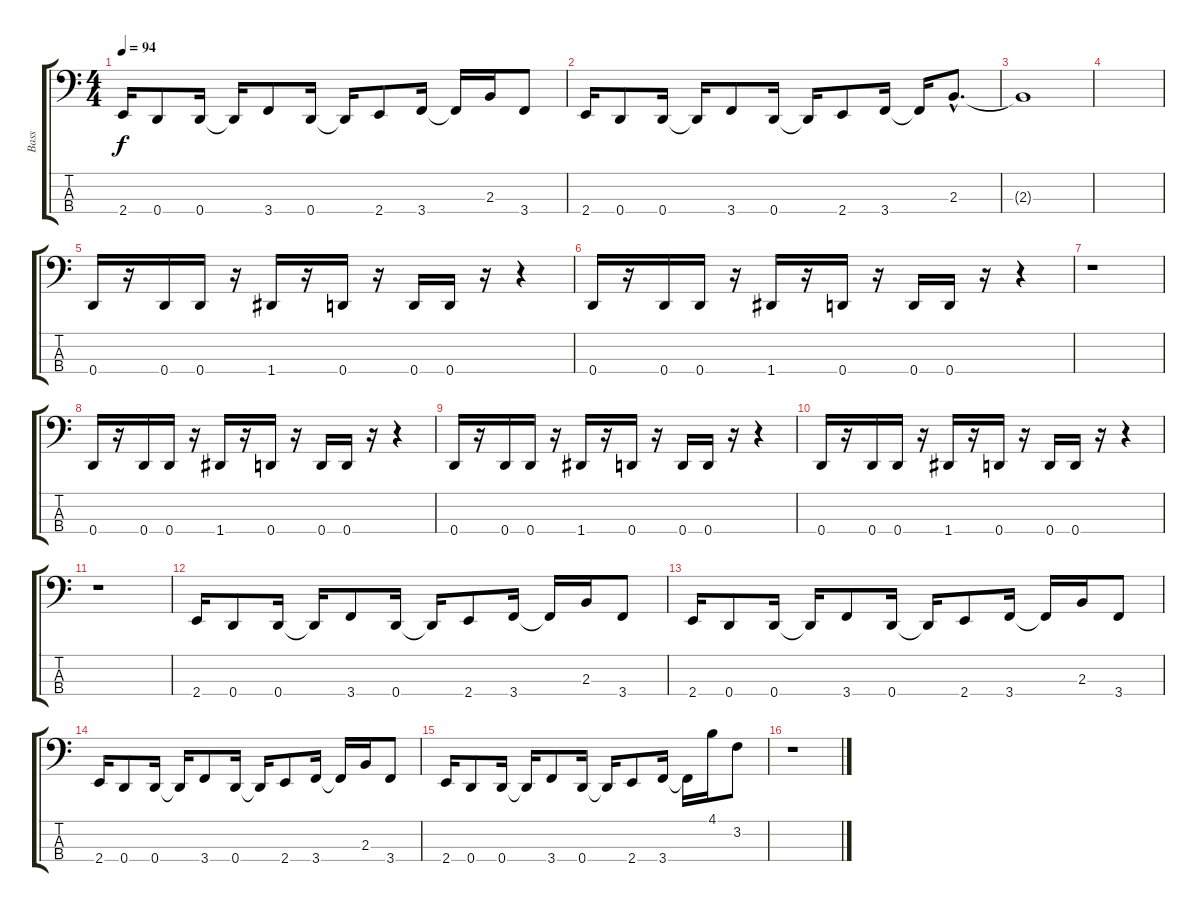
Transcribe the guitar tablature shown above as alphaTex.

\track ("Bass" "Bass") {instrument electricbasspick}
\staff {score tabs}
\tuning (G2 D2 A1 D1) {hide}
\ts (4 4)
\tempo 94
\clef f4
\ks c
2.4.16{dy f} 0.4.8 0.4.16 0.4{t}.16 3.4.8 0.4.16 0.4{t}.16 2.4.8 3.4.16 3.4{t}.16 2.3.16 3.4.8 |
2.4.16 0.4.8 0.4.16 0.4{t}.16 3.4.8 0.4.16 0.4{t}.16 2.4.8 3.4.16 3.4{t}.16 2.3{hac}.8{d} |
2.3{t}.1 |
|
0.4.16 r.16 0.4.16 0.4.16 r.16 1.4.16 r.16 0.4.16 r.16 0.4.16 0.4.16 r.16 r.4 |
0.4.16 r.16 0.4.16 0.4.16 r.16 1.4.16 r.16 0.4.16 r.16 0.4.16 0.4.16 r.16 r.4 |
r.1 |
0.4.16 r.16 0.4.16 0.4.16 r.16 1.4.16 r.16 0.4.16 r.16 0.4.16 0.4.16 r.16 r.4 |
0.4.16 r.16 0.4.16 0.4.16 r.16 1.4.16 r.16 0.4.16 r.16 0.4.16 0.4.16 r.16 r.4 |
0.4.16 r.16 0.4.16 0.4.16 r.16 1.4.16 r.16 0.4.16 r.16 0.4.16 0.4.16 r.16 r.4 |
r.1 |
2.4.16 0.4.8 0.4.16 0.4{t}.16 3.4.8 0.4.16 0.4{t}.16 2.4.8 3.4.16 3.4{t}.16 2.3.16 3.4.8 |
2.4.16 0.4.8 0.4.16 0.4{t}.16 3.4.8 0.4.16 0.4{t}.16 2.4.8 3.4.16 3.4{t}.16 2.3.16 3.4.8 |
2.4.16 0.4.8 0.4.16 0.4{t}.16 3.4.8 0.4.16 0.4{t}.16 2.4.8 3.4.16 3.4{t}.16 2.3.16 3.4.8 |
2.4.16 0.4.8 0.4.16 0.4{t}.16 3.4.8 0.4.16 0.4{t}.16 2.4.8 3.4.16 3.4{t}.16 4.1.16 3.2.8 |
r.1
